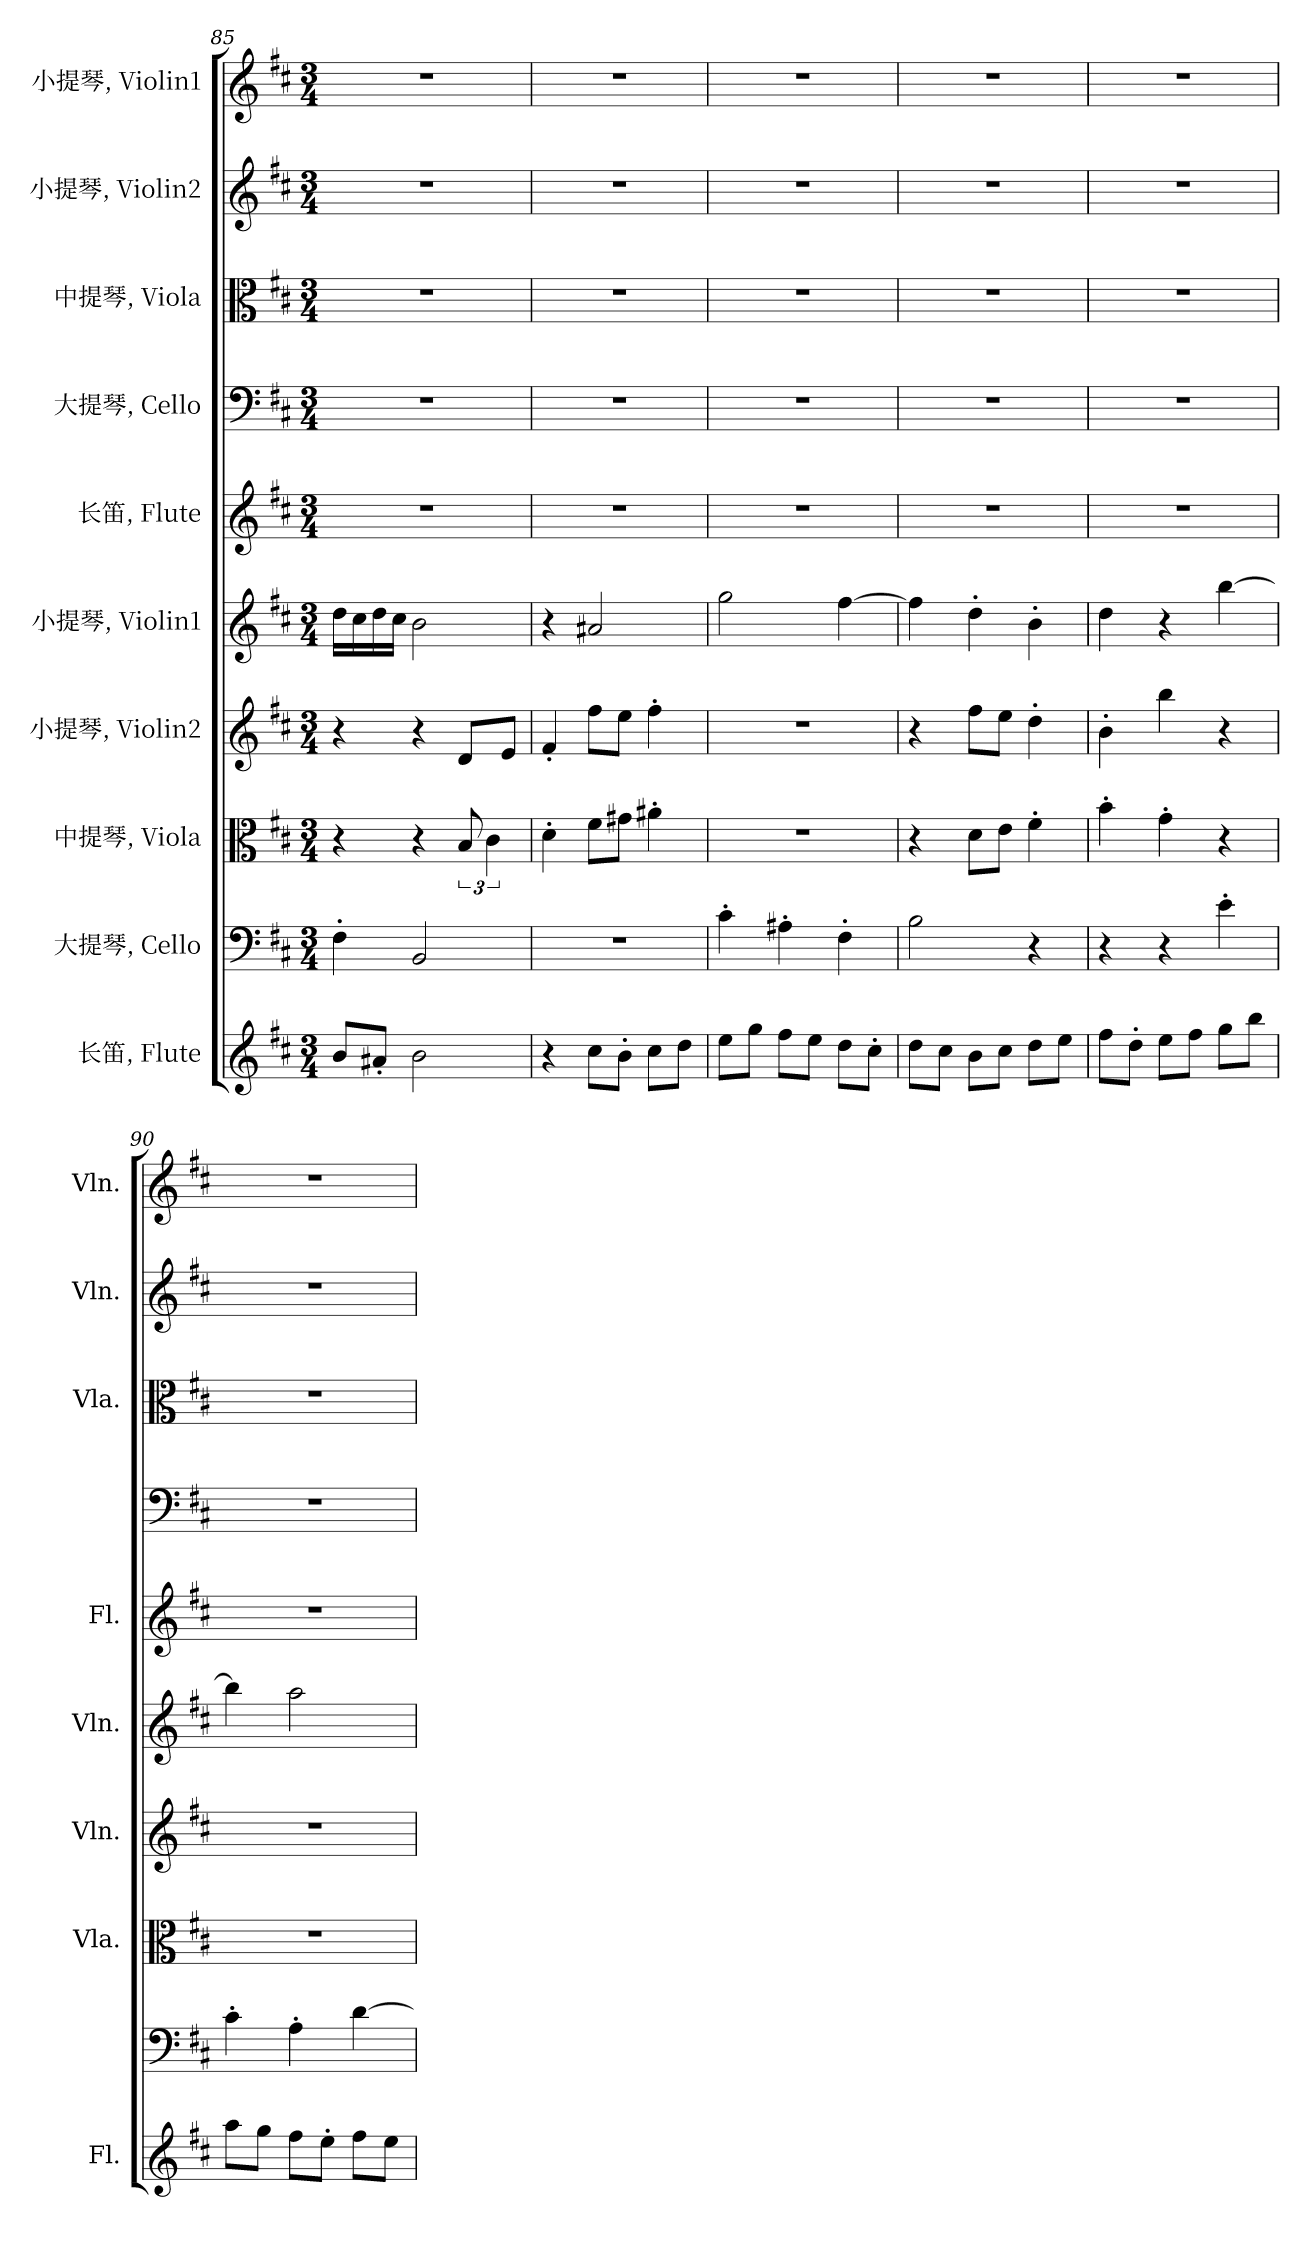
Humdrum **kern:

**kern	**kern	**kern	**kern	**kern	**kern	**kern	**kern	**kern	**kern
*part10	*part9	*part8	*part7	*part6	*part5	*part4	*part3	*part2	*part1
*staff10	*staff9	*staff8	*staff7	*staff6	*staff5	*staff4	*staff3	*staff2	*staff1
*I"长笛, Flute	*I"大提琴, Cello	*I"中提琴, Viola	*I"小提琴, Violin2	*I"小提琴, Violin1	*I"长笛, Flute	*I"大提琴, Cello	*I"中提琴, Viola	*I"小提琴, Violin2	*I"小提琴, Violin1
*I'Fl.	*	*I'Vla.	*I'Vln.	*I'Vln.	*I'Fl.	*	*I'Vla.	*I'Vln.	*I'Vln.
*clefG2	*clefF4	*clefC3	*clefG2	*clefG2	*clefG2	*clefF4	*clefC3	*clefG2	*clefG2
*k[f#c#]	*k[f#c#]	*k[f#c#]	*k[f#c#]	*k[f#c#]	*k[f#c#]	*k[f#c#]	*k[f#c#]	*k[f#c#]	*k[f#c#]
*M3/4	*M3/4	*M3/4	*M3/4	*M3/4	*M3/4	*M3/4	*M3/4	*M3/4	*M3/4
=85	=85	=85	=85	=85	=85	=85	=85	=85	=85
8b/L	4F#'\	4r	4r	16dd\LL	2.r	2.r	2.r	2.r	2.r
.	.	.	.	16cc#\	.	.	.	.	.
8a#X'/J	.	.	.	16dd\	.	.	.	.	.
.	.	.	.	16cc#\JJ	.	.	.	.	.
2b\	2BB/	4r	4r	2b\	.	.	.	.	.
.	.	12B/	8d/L	.	.	.	.	.	.
.	.	6c#\	.	.	.	.	.	.	.
.	.	.	8e/J	.	.	.	.	.	.
=86	=86	=86	=86	=86	=86	=86	=86	=86	=86
4r	2.r	4d'\	4f#'/	4r	2.r	2.r	2.r	2.r	2.r
8cc#\L	.	8f#\L	8ff#\L	2a#X/	.	.	.	.	.
8b'\J	.	8g#X\J	8ee\J	.	.	.	.	.	.
8cc#\L	.	4a#X'\	4ff#'\	.	.	.	.	.	.
8dd\J	.	.	.	.	.	.	.	.	.
=87	=87	=87	=87	=87	=87	=87	=87	=87	=87
8ee\L	4c#'\	2.r	2.r	2gg\	2.r	2.r	2.r	2.r	2.r
8gg\J	.	.	.	.	.	.	.	.	.
8ff#\L	4A#X'\	.	.	.	.	.	.	.	.
8ee\J	.	.	.	.	.	.	.	.	.
8dd\L	4F#'\	.	.	[4ff#\	.	.	.	.	.
8cc#'\J	.	.	.	.	.	.	.	.	.
=88	=88	=88	=88	=88	=88	=88	=88	=88	=88
8dd\L	2B\	4r	4r	4ff#\]	2.r	2.r	2.r	2.r	2.r
8cc#\J	.	.	.	.	.	.	.	.	.
8b\L	.	8d\L	8ff#\L	4dd'\	.	.	.	.	.
8cc#\J	.	8e\J	8ee\J	.	.	.	.	.	.
8dd\L	4r	4f#'\	4dd'\	4b'\	.	.	.	.	.
8ee\J	.	.	.	.	.	.	.	.	.
=89	=89	=89	=89	=89	=89	=89	=89	=89	=89
8ff#\L	4r	4b'\	4b'\	4dd\	2.r	2.r	2.r	2.r	2.r
8dd'\J	.	.	.	.	.	.	.	.	.
8ee\L	4r	4g'\	4bb\	4r	.	.	.	.	.
8ff#\J	.	.	.	.	.	.	.	.	.
8gg\L	4e'\	4r	4r	[4bb\	.	.	.	.	.
8bb\J	.	.	.	.	.	.	.	.	.
!!LO:PB:g=z
=90	=90	=90	=90	=90	=90	=90	=90	=90	=90
8aa\L	4c#'\	2.r	2.r	4bb\]	2.r	2.r	2.r	2.r	2.r
8gg\J	.	.	.	.	.	.	.	.	.
8ff#\L	4A'\	.	.	2aa\	.	.	.	.	.
8ee'\J	.	.	.	.	.	.	.	.	.
8ff#\L	[4d\	.	.	.	.	.	.	.	.
8ee\J	.	.	.	.	.	.	.	.	.
=	=	=	=	=	=	=	=	=	=
*-	*-	*-	*-	*-	*-	*-	*-	*-	*-
